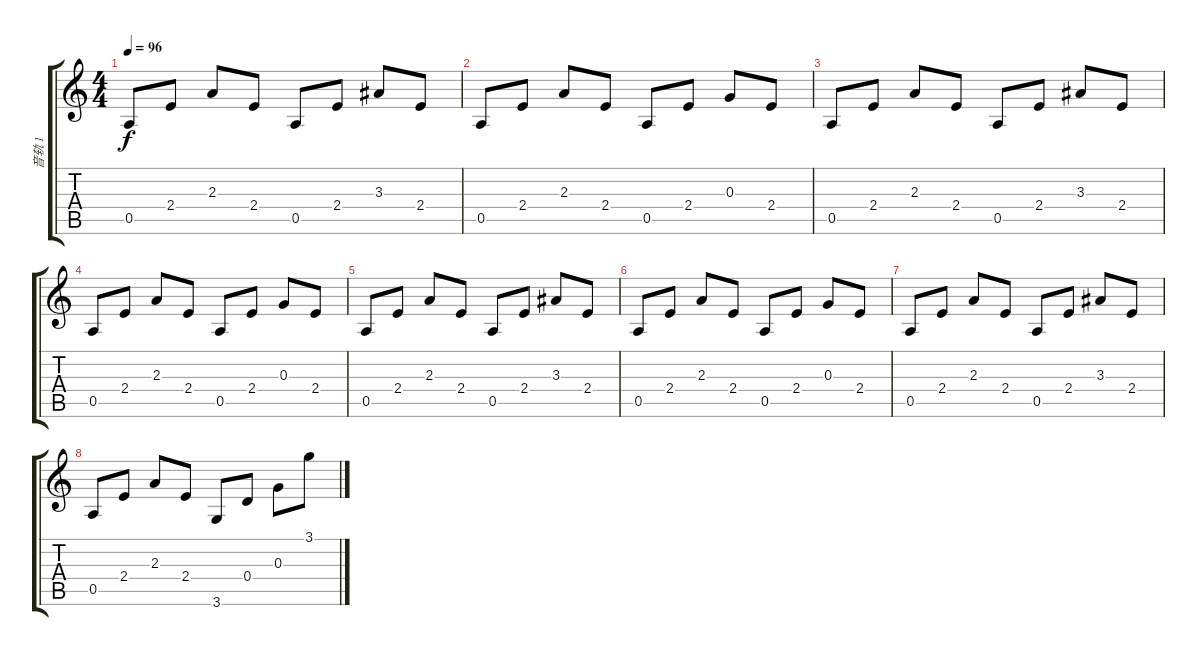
\track ("音轨 1" "音轨 1") {instrument acousticguitarnylon}
\staff {score tabs}
\tuning (E4 B3 G3 D3 A2 E2) {hide}
\ts (4 4)
\tempo 96
\clef g2
\ks c
0.5.8{dy f} 2.4.8 2.3.8 2.4.8 0.5.8 2.4.8 3.3.8 2.4.8 |
0.5.8 2.4.8 2.3.8 2.4.8 0.5.8 2.4.8 0.3.8 2.4.8 |
0.5.8 2.4.8 2.3.8 2.4.8 0.5.8 2.4.8 3.3.8 2.4.8 |
0.5.8 2.4.8 2.3.8 2.4.8 0.5.8 2.4.8 0.3.8 2.4.8 |
0.5.8 2.4.8 2.3.8 2.4.8 0.5.8 2.4.8 3.3.8 2.4.8 |
0.5.8 2.4.8 2.3.8 2.4.8 0.5.8 2.4.8 0.3.8 2.4.8 |
0.5.8 2.4.8 2.3.8 2.4.8 0.5.8 2.4.8 3.3.8 2.4.8 |
0.5.8 2.4.8 2.3.8 2.4.8 3.6.8 0.4.8 0.3.8 3.1.8
